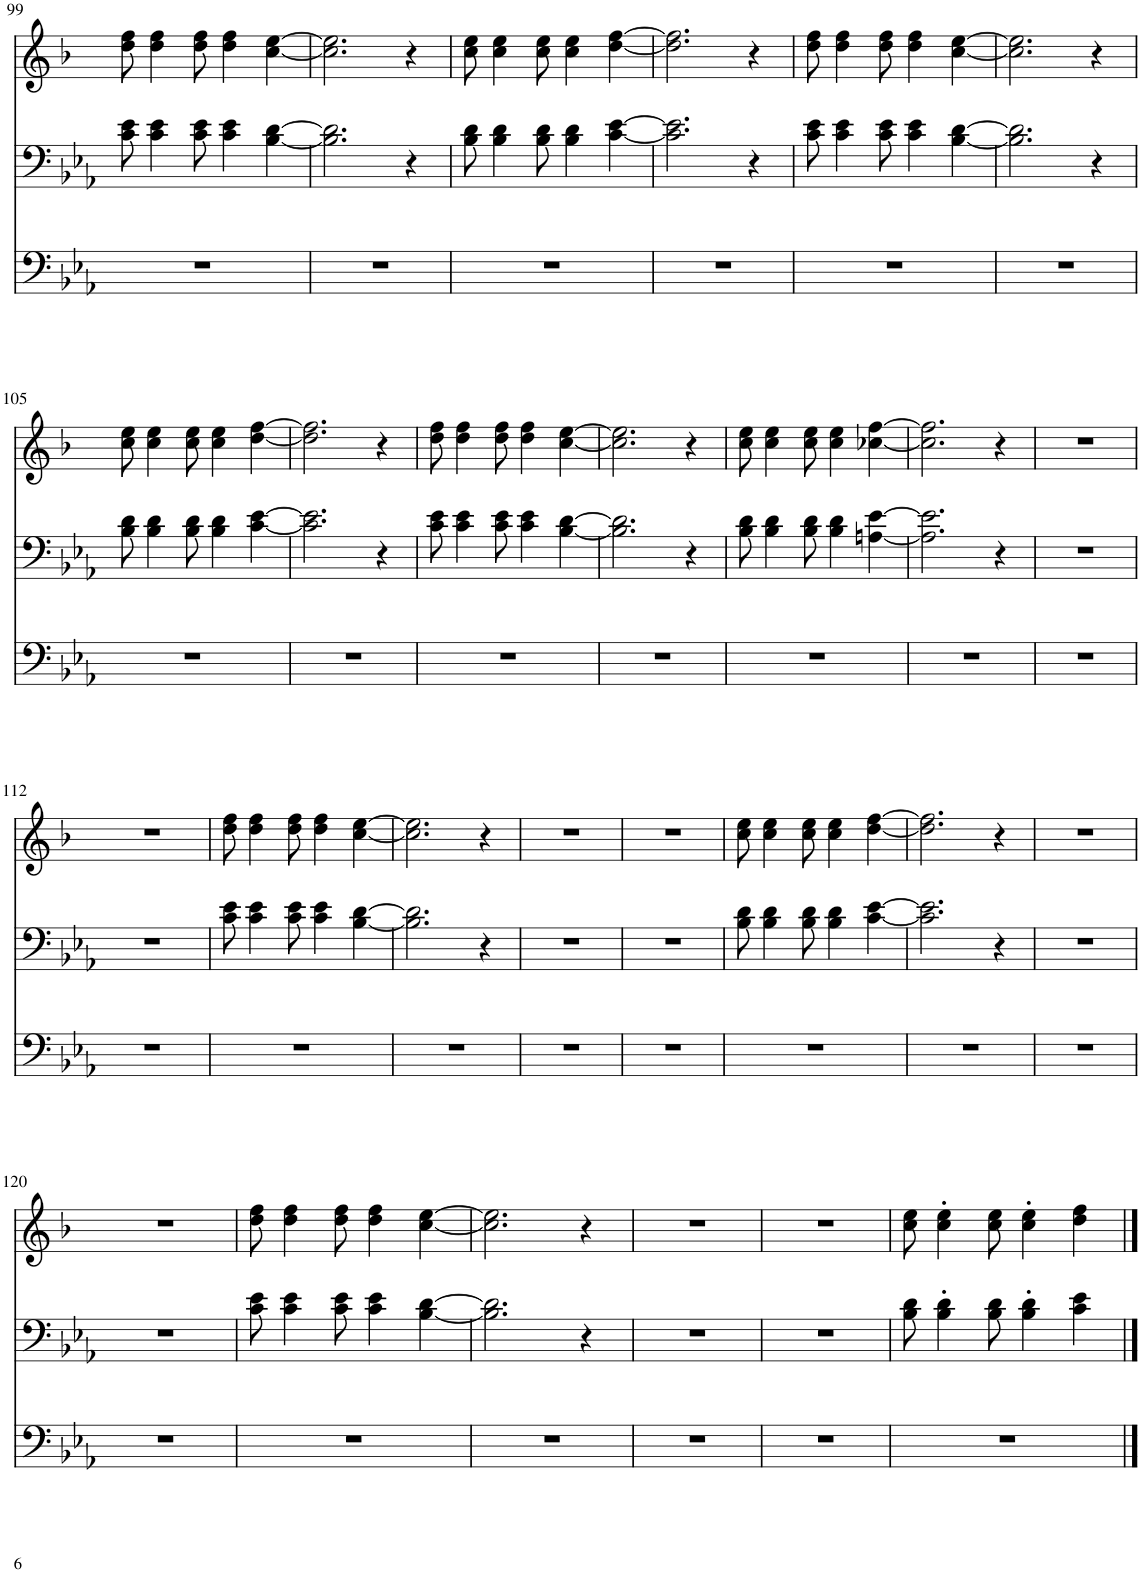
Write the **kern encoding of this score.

**kern	**kern	**kern
*part3	*part2	*part1
*staff3	*staff2	*staff1
*I"Tuba	*I"Trombone	*I"Trompete Bb
*I'Tba	*I'Trb	*I'Tpt
!!LO:PB:g=z
*clefF4	*clefF4	*clefG2
*	*	*Trd1c2
*k[b-e-a-]	*k[b-e-a-]	*k[b-]
*M4/4	*M4/4	*M4/4
=99	=99	=99
1r	8c\ 8e-\	8dd\ 8ff\
.	4c\ 4e-\	4dd\ 4ff\
.	8c\ 8e-\	8dd\ 8ff\
.	4c\ 4e-\	4dd\ 4ff\
.	[4B-\ [4d\	[4cc\ [4ee\
=100	=100	=100
1r	2.B-\] 2.d\]	2.cc\] 2.ee\]
.	4r	4r
=101	=101	=101
1r	8B-\ 8d\	8cc\ 8ee\
.	4B-\ 4d\	4cc\ 4ee\
.	8B-\ 8d\	8cc\ 8ee\
.	4B-\ 4d\	4cc\ 4ee\
.	[4c\ [4e-\	[4dd\ [4ff\
=102	=102	=102
1r	2.c\] 2.e-\]	2.dd\] 2.ff\]
.	4r	4r
=103	=103	=103
1r	8c\ 8e-\	8dd\ 8ff\
.	4c\ 4e-\	4dd\ 4ff\
.	8c\ 8e-\	8dd\ 8ff\
.	4c\ 4e-\	4dd\ 4ff\
.	[4B-\ [4d\	[4cc\ [4ee\
=104	=104	=104
1r	2.B-\] 2.d\]	2.cc\] 2.ee\]
.	4r	4r
!!LO:LB:g=z
=105	=105	=105
1r	8B-\ 8d\	8cc\ 8ee\
.	4B-\ 4d\	4cc\ 4ee\
.	8B-\ 8d\	8cc\ 8ee\
.	4B-\ 4d\	4cc\ 4ee\
.	[4c\ [4e-\	[4dd\ [4ff\
=106	=106	=106
1r	2.c\] 2.e-\]	2.dd\] 2.ff\]
.	4r	4r
=107	=107	=107
1r	8c\ 8e-\	8dd\ 8ff\
.	4c\ 4e-\	4dd\ 4ff\
.	8c\ 8e-\	8dd\ 8ff\
.	4c\ 4e-\	4dd\ 4ff\
.	[4B-\ [4d\	[4cc\ [4ee\
=108	=108	=108
1r	2.B-\] 2.d\]	2.cc\] 2.ee\]
.	4r	4r
=109	=109	=109
1r	8B-\ 8d\	8cc\ 8ee\
.	4B-\ 4d\	4cc\ 4ee\
.	8B-\ 8d\	8cc\ 8ee\
.	4B-\ 4d\	4cc\ 4ee\
.	[4An\ [4e-\	[4cc-X\ [4ff\
=110	=110	=110
1r	2.A\] 2.e-\]	2.cc-\] 2.ff\]
.	4r	4r
=111	=111	=111
1r	1r	1r
!!LO:LB:g=z
=112	=112	=112
1r	1r	1r
=113	=113	=113
1r	8c\ 8e-\	8dd\ 8ff\
.	4c\ 4e-\	4dd\ 4ff\
.	8c\ 8e-\	8dd\ 8ff\
.	4c\ 4e-\	4dd\ 4ff\
.	[4B-\ [4d\	[4cc\ [4ee\
=114	=114	=114
1r	2.B-\] 2.d\]	2.cc\] 2.ee\]
.	4r	4r
=115	=115	=115
1r	1r	1r
=116	=116	=116
1r	1r	1r
=117	=117	=117
1r	8B-\ 8d\	8cc\ 8ee\
.	4B-\ 4d\	4cc\ 4ee\
.	8B-\ 8d\	8cc\ 8ee\
.	4B-\ 4d\	4cc\ 4ee\
.	[4c\ [4e-\	[4dd\ [4ff\
=118	=118	=118
1r	2.c\] 2.e-\]	2.dd\] 2.ff\]
.	4r	4r
=119	=119	=119
1r	1r	1r
!!LO:LB:g=z
=120	=120	=120
1r	1r	1r
=121	=121	=121
1r	8c\ 8e-\	8dd\ 8ff\
.	4c\ 4e-\	4dd\ 4ff\
.	8c\ 8e-\	8dd\ 8ff\
.	4c\ 4e-\	4dd\ 4ff\
.	[4B-\ [4d\	[4cc\ [4ee\
=122	=122	=122
1r	2.B-\] 2.d\]	2.cc\] 2.ee\]
.	4r	4r
=123	=123	=123
1r	1r	1r
=124	=124	=124
1r	1r	1r
=125	=125	=125
1r	8B-\ 8d\	8cc\ 8ee\
.	4B-\' 4d\'	4cc\' 4ee\'
.	8B-\ 8d\	8cc\ 8ee\
.	4B-\' 4d\'	4cc\' 4ee\'
.	4c\ 4e-\	4dd\ 4ff\
==	==	==
*-	*-	*-
